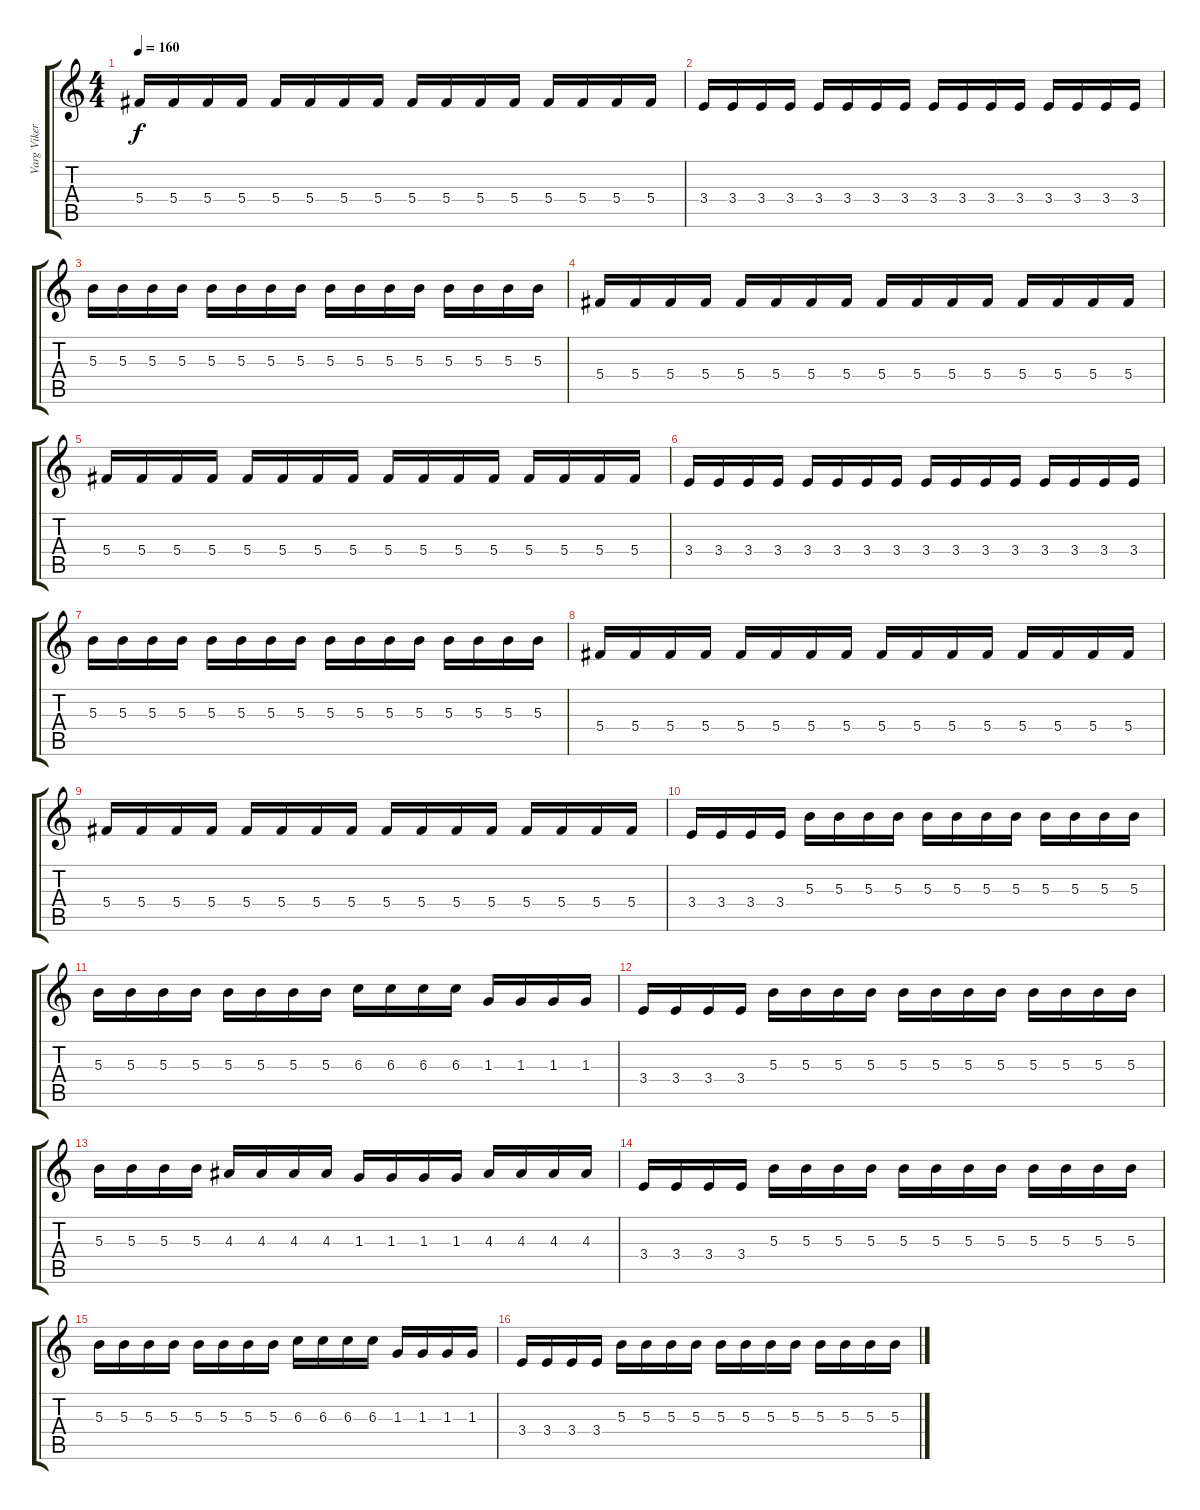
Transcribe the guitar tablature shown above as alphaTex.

\track ("Varg Vikernes" "Varg Viker") {instrument distortionguitar}
\staff {score tabs}
\tuning (Eb4 Bb3 Gb3 Db3 Ab2 Eb2) {hide}
\ts (4 4)
\tempo 160
\clef g2
\ks c
5.4.16{dy f} 5.4.16 5.4.16 5.4.16 5.4.16 5.4.16 5.4.16 5.4.16 5.4.16 5.4.16 5.4.16 5.4.16 5.4.16 5.4.16 5.4.16 5.4.16 |
3.4.16 3.4.16 3.4.16 3.4.16 3.4.16 3.4.16 3.4.16 3.4.16 3.4.16 3.4.16 3.4.16 3.4.16 3.4.16 3.4.16 3.4.16 3.4.16 |
5.3.16 5.3.16 5.3.16 5.3.16 5.3.16 5.3.16 5.3.16 5.3.16 5.3.16 5.3.16 5.3.16 5.3.16 5.3.16 5.3.16 5.3.16 5.3.16 |
5.4.16 5.4.16 5.4.16 5.4.16 5.4.16 5.4.16 5.4.16 5.4.16 5.4.16 5.4.16 5.4.16 5.4.16 5.4.16 5.4.16 5.4.16 5.4.16 |
5.4.16 5.4.16 5.4.16 5.4.16 5.4.16 5.4.16 5.4.16 5.4.16 5.4.16 5.4.16 5.4.16 5.4.16 5.4.16 5.4.16 5.4.16 5.4.16 |
3.4.16 3.4.16 3.4.16 3.4.16 3.4.16 3.4.16 3.4.16 3.4.16 3.4.16 3.4.16 3.4.16 3.4.16 3.4.16 3.4.16 3.4.16 3.4.16 |
5.3.16 5.3.16 5.3.16 5.3.16 5.3.16 5.3.16 5.3.16 5.3.16 5.3.16 5.3.16 5.3.16 5.3.16 5.3.16 5.3.16 5.3.16 5.3.16 |
5.4.16 5.4.16 5.4.16 5.4.16 5.4.16 5.4.16 5.4.16 5.4.16 5.4.16 5.4.16 5.4.16 5.4.16 5.4.16 5.4.16 5.4.16 5.4.16 |
5.4.16 5.4.16 5.4.16 5.4.16 5.4.16 5.4.16 5.4.16 5.4.16 5.4.16 5.4.16 5.4.16 5.4.16 5.4.16 5.4.16 5.4.16 5.4.16 |
3.4.16 3.4.16 3.4.16 3.4.16 5.3.16 5.3.16 5.3.16 5.3.16 5.3.16 5.3.16 5.3.16 5.3.16 5.3.16 5.3.16 5.3.16 5.3.16 |
5.3.16 5.3.16 5.3.16 5.3.16 5.3.16 5.3.16 5.3.16 5.3.16 6.3.16 6.3.16 6.3.16 6.3.16 1.3.16 1.3.16 1.3.16 1.3.16 |
3.4.16 3.4.16 3.4.16 3.4.16 5.3.16 5.3.16 5.3.16 5.3.16 5.3.16 5.3.16 5.3.16 5.3.16 5.3.16 5.3.16 5.3.16 5.3.16 |
5.3.16 5.3.16 5.3.16 5.3.16 4.3.16 4.3.16 4.3.16 4.3.16 1.3.16 1.3.16 1.3.16 1.3.16 4.3.16 4.3.16 4.3.16 4.3.16 |
3.4.16 3.4.16 3.4.16 3.4.16 5.3.16 5.3.16 5.3.16 5.3.16 5.3.16 5.3.16 5.3.16 5.3.16 5.3.16 5.3.16 5.3.16 5.3.16 |
5.3.16 5.3.16 5.3.16 5.3.16 5.3.16 5.3.16 5.3.16 5.3.16 6.3.16 6.3.16 6.3.16 6.3.16 1.3.16 1.3.16 1.3.16 1.3.16 |
3.4.16 3.4.16 3.4.16 3.4.16 5.3.16 5.3.16 5.3.16 5.3.16 5.3.16 5.3.16 5.3.16 5.3.16 5.3.16 5.3.16 5.3.16 5.3.16
